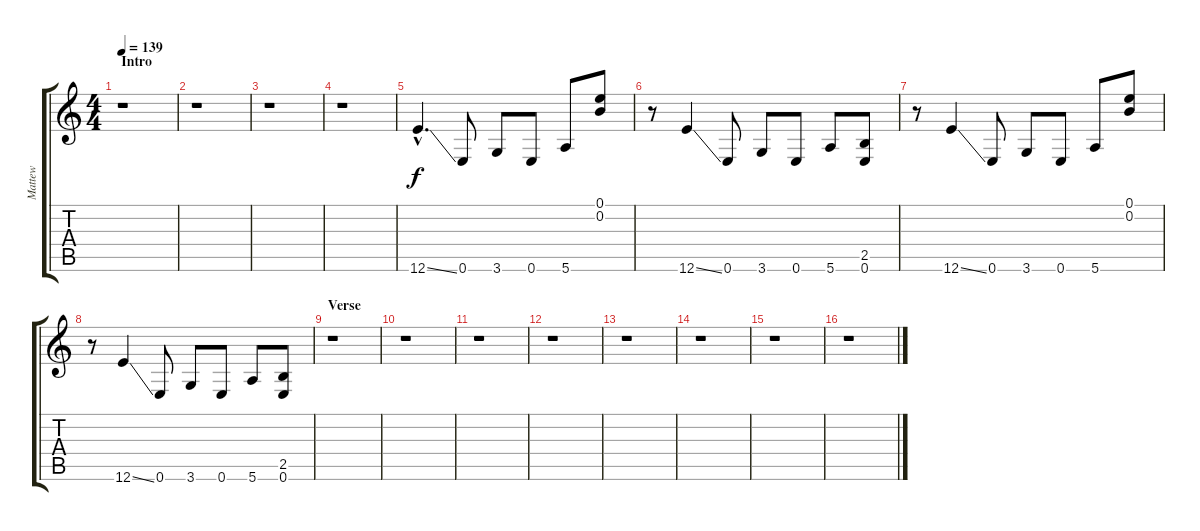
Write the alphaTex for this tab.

\track ("Mattew" "Mattew") {instrument overdrivenguitar}
\staff {score tabs}
\tuning (E4 B3 G3 D3 A2 E2) {hide}
\ts (4 4)
\section ("" " Intro")
\tempo 139
\clef g2
\ks c
r.1{dy f instrument overdrivenguitar} |
r.1 |
r.1 |
r.1 |
12.6{ss hac}.4{d} 0.6.8 3.6.8 0.6.8 5.6.8 (0.1 0.2).8 |
r.8 12.6{ss}.4 0.6.8 3.6.8 0.6.8 5.6.8 (2.5 0.6).8 |
r.8 12.6{ss}.4 0.6.8 3.6.8 0.6.8 5.6.8 (0.1 0.2).8 |
r.8 12.6{ss}.4 0.6.8 3.6.8 0.6.8 5.6.8 (2.5 0.6).8 |
\section ("" "Verse")
r.1 |
r.1 |
r.1 |
r.1 |
r.1 |
r.1 |
r.1 |
r.1
